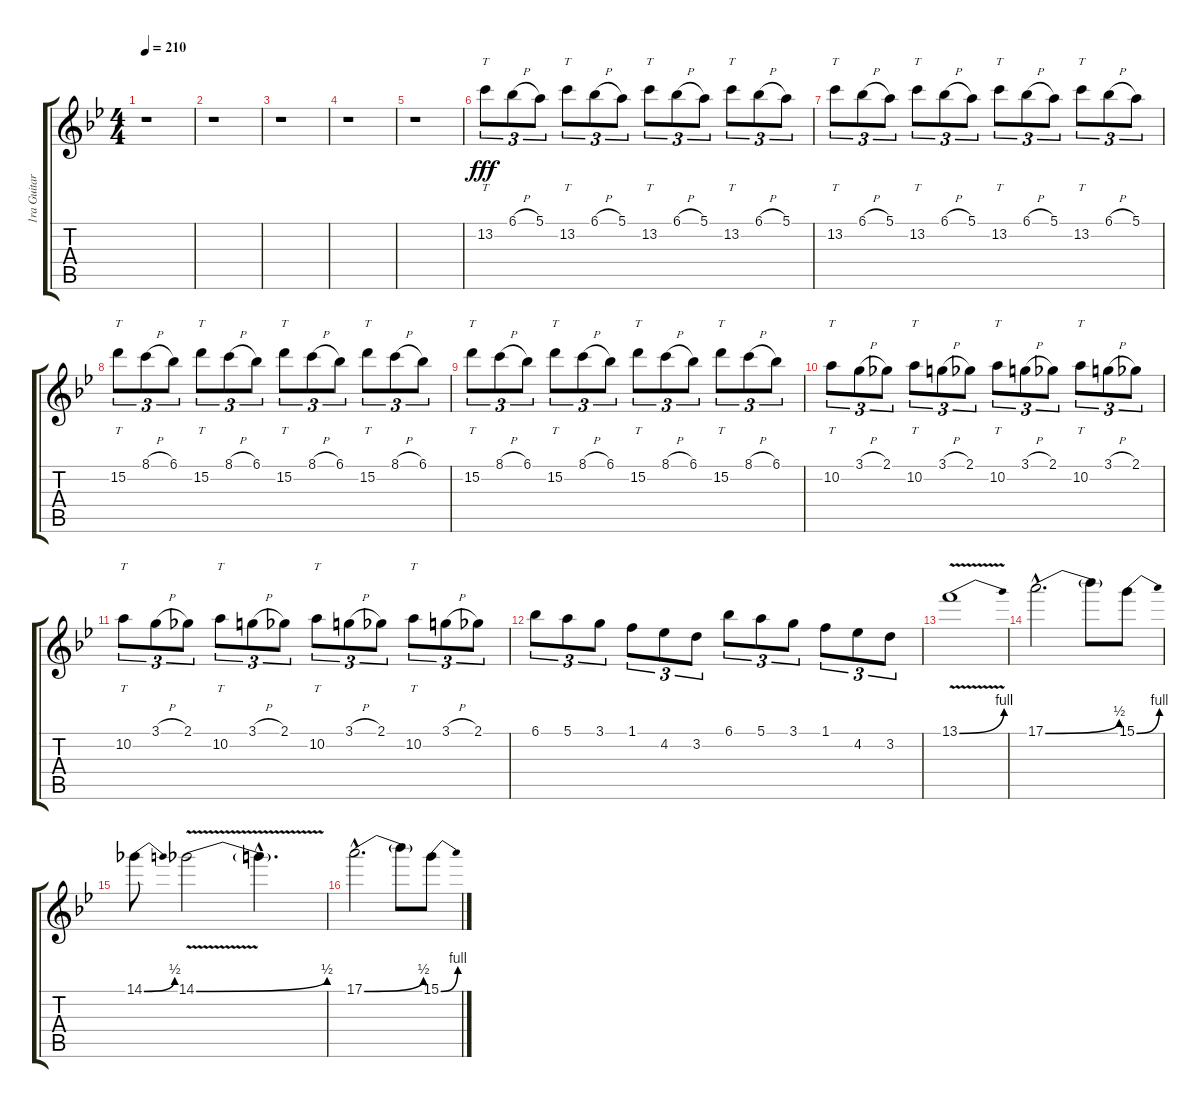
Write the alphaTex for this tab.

\track ("1ra Guitarra" "1ra Guitar") {instrument overdrivenguitar}
\staff {score tabs}
\tuning (E4 B3 G3 D3 A2 E2) {hide}
\ts (4 4)
\tempo 210
\clef g2
\ks gminor
r.1{dy fff} |
r.1 |
r.1 |
r.1 |
r.1 |
13.2.8{tt tu (3 2)} 6.1{h}.8{tu (3 2)} 5.1.8{tu (3 2)} 13.2.8{tt tu (3 2)} 6.1{h}.8{tu (3 2)} 5.1.8{tu (3 2)} 13.2.8{tt tu (3 2)} 6.1{h}.8{tu (3 2)} 5.1.8{tu (3 2)} 13.2.8{tt tu (3 2)} 6.1{h}.8{tu (3 2)} 5.1.8{tu (3 2)} |
13.2.8{tt tu (3 2)} 6.1{h}.8{tu (3 2)} 5.1.8{tu (3 2)} 13.2.8{tt tu (3 2)} 6.1{h}.8{tu (3 2)} 5.1.8{tu (3 2)} 13.2.8{tt tu (3 2)} 6.1{h}.8{tu (3 2)} 5.1.8{tu (3 2)} 13.2.8{tt tu (3 2)} 6.1{h}.8{tu (3 2)} 5.1.8{tu (3 2)} |
15.2.8{tt tu (3 2)} 8.1{h}.8{tu (3 2)} 6.1.8{tu (3 2)} 15.2.8{tt tu (3 2)} 8.1{h}.8{tu (3 2)} 6.1.8{tu (3 2)} 15.2.8{tt tu (3 2)} 8.1{h}.8{tu (3 2)} 6.1.8{tu (3 2)} 15.2.8{tt tu (3 2)} 8.1{h}.8{tu (3 2)} 6.1.8{tu (3 2)} |
15.2.8{tt tu (3 2)} 8.1{h}.8{tu (3 2)} 6.1.8{tu (3 2)} 15.2.8{tt tu (3 2)} 8.1{h}.8{tu (3 2)} 6.1.8{tu (3 2)} 15.2.8{tt tu (3 2)} 8.1{h}.8{tu (3 2)} 6.1.8{tu (3 2)} 15.2.8{tt tu (3 2)} 8.1{h}.8{tu (3 2)} 6.1.8{tu (3 2)} |
10.2.8{tt tu (3 2)} 3.1{h}.8{tu (3 2)} 2.1.8{tu (3 2)} 10.2.8{tt tu (3 2)} 3.1{h}.8{tu (3 2)} 2.1.8{tu (3 2)} 10.2.8{tt tu (3 2)} 3.1{h}.8{tu (3 2)} 2.1.8{tu (3 2)} 10.2.8{tt tu (3 2)} 3.1{h}.8{tu (3 2)} 2.1.8{tu (3 2)} |
10.2.8{tt tu (3 2)} 3.1{h}.8{tu (3 2)} 2.1.8{tu (3 2)} 10.2.8{tt tu (3 2)} 3.1{h}.8{tu (3 2)} 2.1.8{tu (3 2)} 10.2.8{tt tu (3 2)} 3.1{h}.8{tu (3 2)} 2.1.8{tu (3 2)} 10.2.8{tt tu (3 2)} 3.1{h}.8{tu (3 2)} 2.1.8{tu (3 2)} |
6.1.8{tu (3 2)} 5.1.8{tu (3 2)} 3.1.8{tu (3 2)} 1.1.8{tu (3 2)} 4.2.8{tu (3 2)} 3.2.8{tu (3 2)} 6.1.8{tu (3 2)} 5.1.8{tu (3 2)} 3.1.8{tu (3 2)} 1.1.8{tu (3 2)} 4.2.8{tu (3 2)} 3.2.8{tu (3 2)} |
13.1{be (bend 0 0 60 4) v}.1 |
17.1{be (bend 0 0 60 2) hac}.2{d} 17.1{t}.8 15.1{be (bend 0 0 60 4)}.8 |
14.1{be (bend 0 0 60 2)}.8 14.1{be (bend 0 0 60 2) v}.2 14.1{hac t}.4{d} |
17.1{be (bend 0 0 60 2) hac}.2{d} 17.1{t}.8 15.1{be (bend 0 0 60 4)}.8
